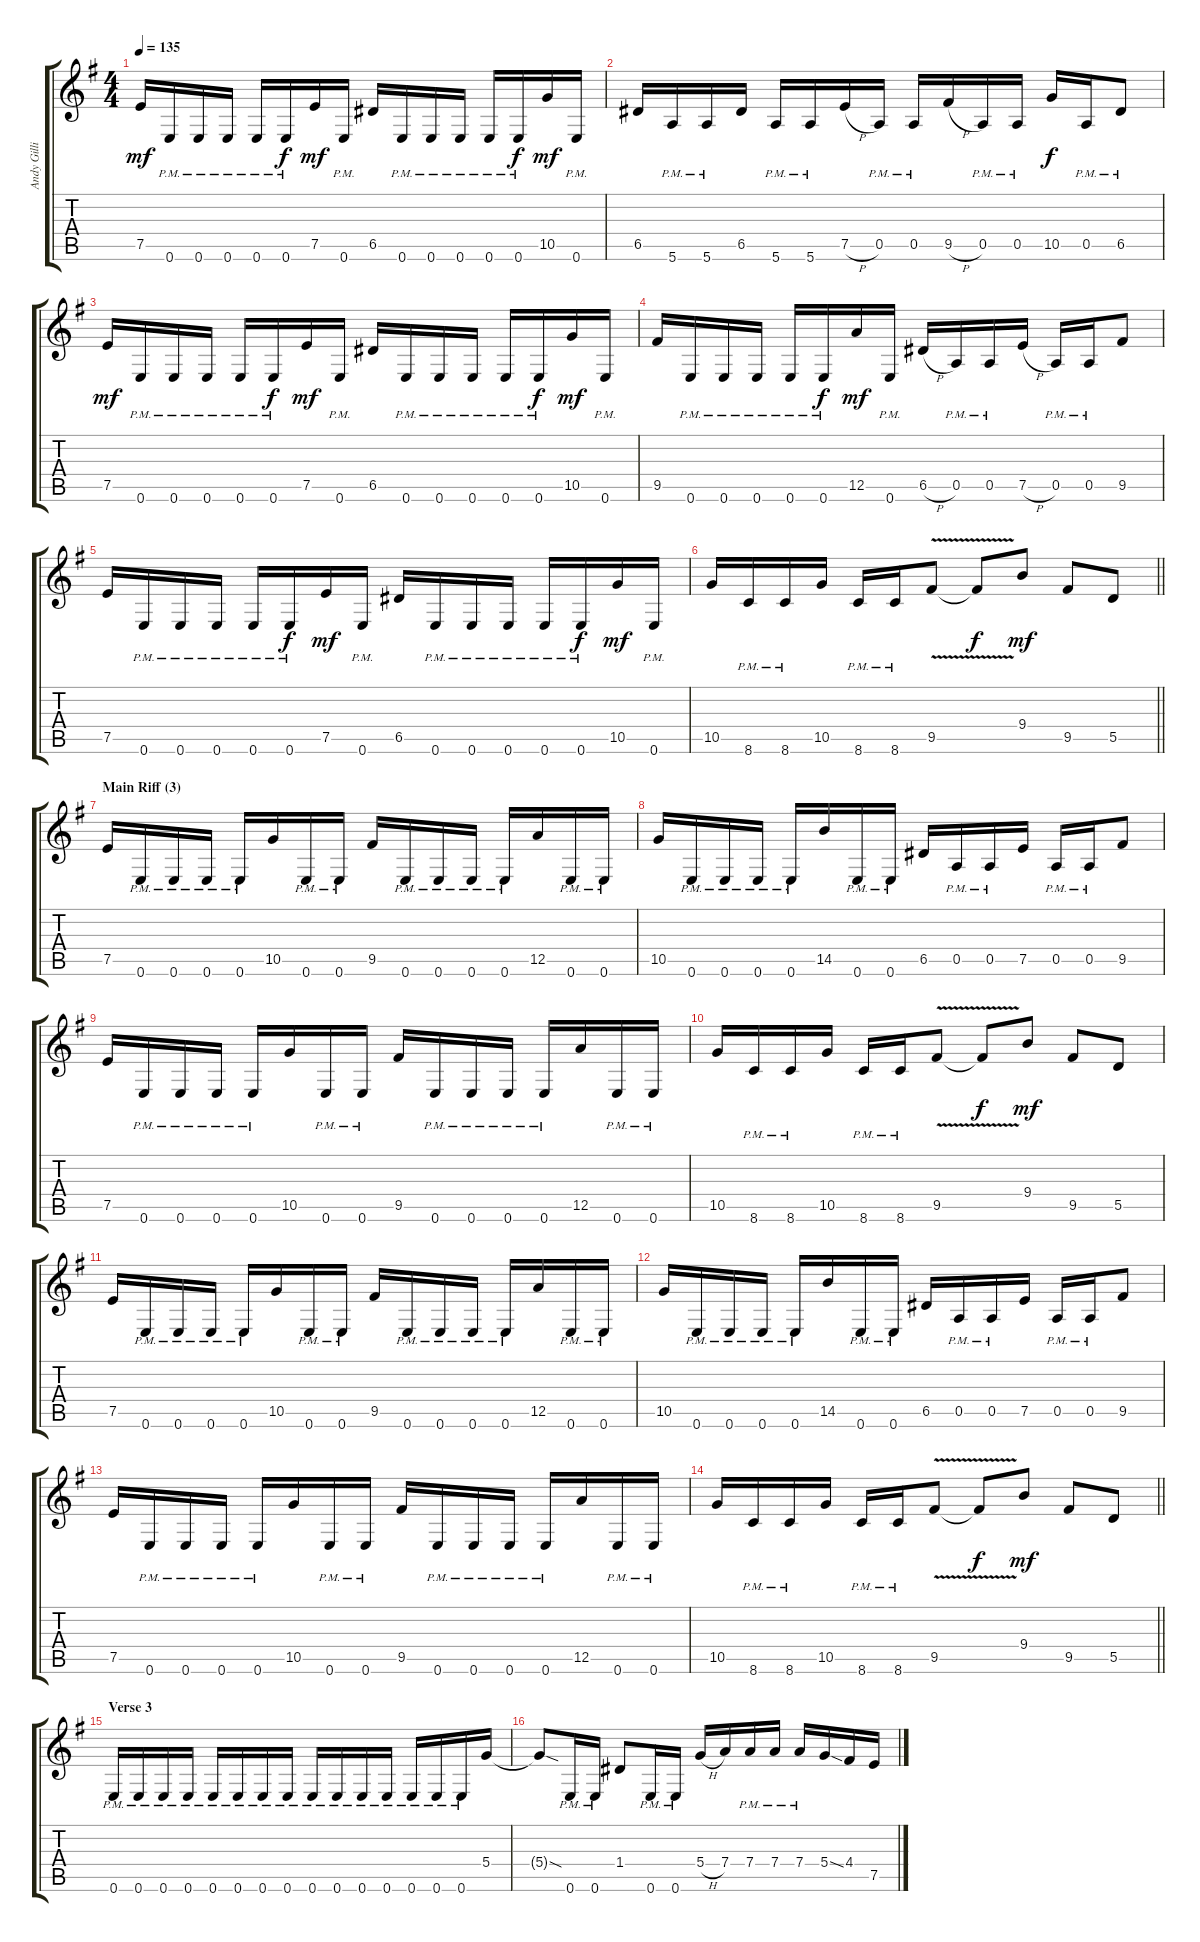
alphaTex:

\track ("Andy Gillion (guitar)" "Andy Gilli") {instrument distortionguitar}
\staff {score tabs}
\tuning (E4 B3 G3 D3 A2 E2) {hide}
\ts (4 4)
\tempo 135
\clef g2
\ks eminor
7.5.16{dy mf} 0.6{pm}.16 0.6{pm}.16 0.6{pm}.16 0.6{pm}.16 0.6{pm}.16{dy f} 7.5.16{dy mf} 0.6{pm}.16 6.5.16 0.6{pm}.16 0.6{pm}.16 0.6{pm}.16 0.6{pm}.16 0.6{pm}.16{dy f} 10.5.16{dy mf} 0.6{pm}.16 |
6.5.16 5.6{pm}.16 5.6{pm}.16 6.5.16 5.6{pm}.16 5.6{pm}.16 7.5{h}.16 0.5{pm}.16 0.5{pm}.16 9.5{h}.16 0.5{pm}.16 0.5{pm}.16 10.5.16{dy f} 0.5{pm}.16 6.5{pm}.8 |
7.5.16{dy mf} 0.6{pm}.16 0.6{pm}.16 0.6{pm}.16 0.6{pm}.16 0.6{pm}.16{dy f} 7.5.16{dy mf} 0.6{pm}.16 6.5.16 0.6{pm}.16 0.6{pm}.16 0.6{pm}.16 0.6{pm}.16 0.6{pm}.16{dy f} 10.5.16{dy mf} 0.6{pm}.16 |
9.5.16 0.6{pm}.16 0.6{pm}.16 0.6{pm}.16 0.6{pm}.16 0.6{pm}.16{dy f} 12.5.16{dy mf} 0.6{pm}.16 6.5{h}.16 0.5{pm}.16 0.5{pm}.16 7.5{h}.16 0.5{pm}.16 0.5{pm}.16 9.5.8 |
7.5.16 0.6{pm}.16 0.6{pm}.16 0.6{pm}.16 0.6{pm}.16 0.6{pm}.16{dy f} 7.5.16{dy mf} 0.6{pm}.16 6.5.16 0.6{pm}.16 0.6{pm}.16 0.6{pm}.16 0.6{pm}.16 0.6{pm}.16{dy f} 10.5.16{dy mf} 0.6{pm}.16 |
\barLineRight lightlight
10.5.16 8.6{pm}.16 8.6{pm}.16 10.5.16 8.6{pm}.16 8.6{pm}.16 9.5{v}.8 9.5{t}.8{dy f} 9.4.8{dy mf} 9.5.8 5.5.8 |
\section ("" "Main Riff (3)")
7.5.16 0.6{pm}.16 0.6{pm}.16 0.6{pm}.16 0.6{pm}.16 10.5.16 0.6{pm}.16 0.6{pm}.16 9.5.16 0.6{pm}.16 0.6{pm}.16 0.6{pm}.16 0.6{pm}.16 12.5.16 0.6{pm}.16 0.6{pm}.16 |
10.5.16 0.6{pm}.16 0.6{pm}.16 0.6{pm}.16 0.6{pm}.16 14.5.16 0.6{pm}.16 0.6{pm}.16 6.5.16 0.5{pm}.16 0.5{pm}.16 7.5.16 0.5{pm}.16 0.5{pm}.16 9.5.8 |
7.5.16 0.6{pm}.16 0.6{pm}.16 0.6{pm}.16 0.6{pm}.16 10.5.16 0.6{pm}.16 0.6{pm}.16 9.5.16 0.6{pm}.16 0.6{pm}.16 0.6{pm}.16 0.6{pm}.16 12.5.16 0.6{pm}.16 0.6{pm}.16 |
10.5.16 8.6{pm}.16 8.6{pm}.16 10.5.16 8.6{pm}.16 8.6{pm}.16 9.5{v}.8 9.5{t}.8{dy f} 9.4.8{dy mf} 9.5.8 5.5.8 |
7.5.16 0.6{pm}.16 0.6{pm}.16 0.6{pm}.16 0.6{pm}.16 10.5.16 0.6{pm}.16 0.6{pm}.16 9.5.16 0.6{pm}.16 0.6{pm}.16 0.6{pm}.16 0.6{pm}.16 12.5.16 0.6{pm}.16 0.6{pm}.16 |
10.5.16 0.6{pm}.16 0.6{pm}.16 0.6{pm}.16 0.6{pm}.16 14.5.16 0.6{pm}.16 0.6{pm}.16 6.5.16 0.5{pm}.16 0.5{pm}.16 7.5.16 0.5{pm}.16 0.5{pm}.16 9.5.8 |
7.5.16 0.6{pm}.16 0.6{pm}.16 0.6{pm}.16 0.6{pm}.16 10.5.16 0.6{pm}.16 0.6{pm}.16 9.5.16 0.6{pm}.16 0.6{pm}.16 0.6{pm}.16 0.6{pm}.16 12.5.16 0.6{pm}.16 0.6{pm}.16 |
\barLineRight lightlight
10.5.16 8.6{pm}.16 8.6{pm}.16 10.5.16 8.6{pm}.16 8.6{pm}.16 9.5{v}.8 9.5{t}.8{dy f} 9.4.8{dy mf} 9.5.8 5.5.8 |
\section ("" "Verse 3")
0.6{pm}.16 0.6{pm}.16 0.6{pm}.16 0.6{pm}.16 0.6{pm}.16 0.6{pm}.16 0.6{pm}.16 0.6{pm}.16 0.6{pm}.16 0.6{pm}.16 0.6{pm}.16 0.6{pm}.16 0.6{pm}.16 0.6{pm}.16 0.6{pm}.16 5.4.16 |
5.4{sod t}.8 0.6{pm}.16 0.6{pm}.16 1.4.8 0.6{pm}.16 0.6{pm}.16 5.4{h}.16 7.4.16 7.4{pm}.16 7.4{pm}.16 7.4{pm}.16 5.4{ss}.16 4.4.16 7.5.16
